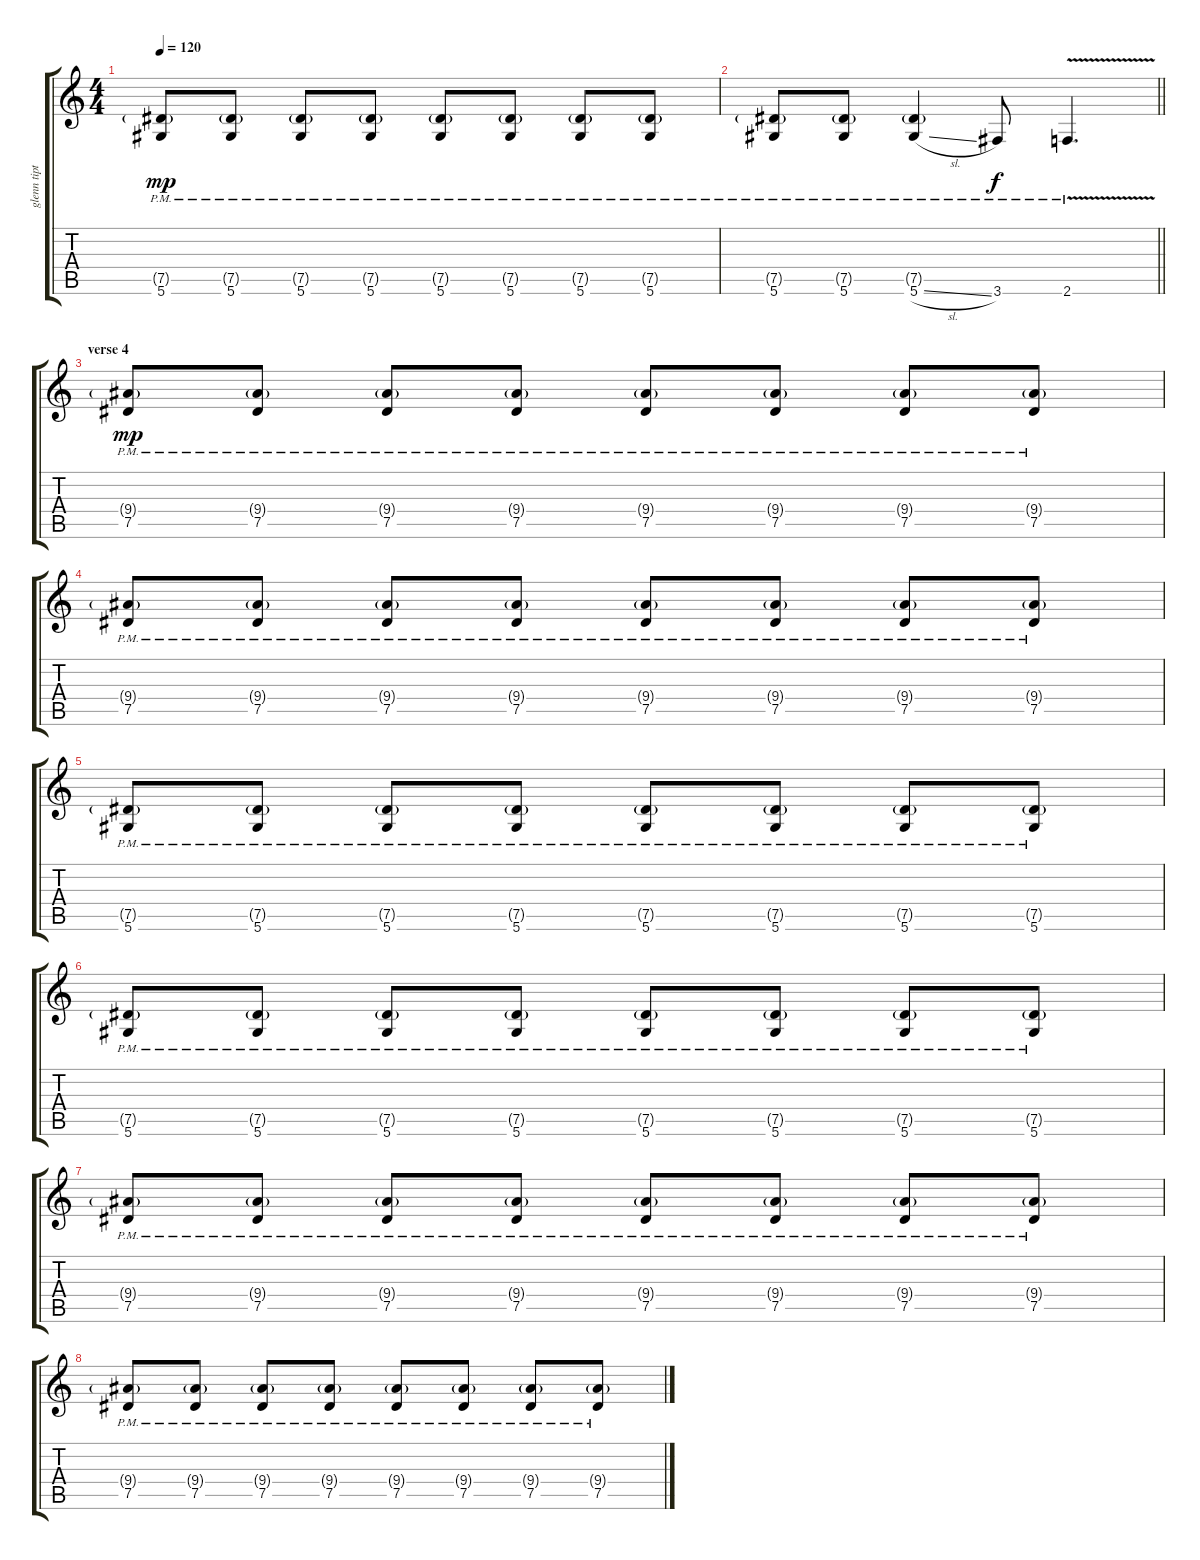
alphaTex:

\track ("glenn tipton" "glenn tipt") {instrument acousticguitarsteel}
\staff {score tabs}
\tuning (Eb4 Bb3 Gb3 Db3 Ab2 Eb2) {hide}
\ts (4 4)
\tempo 120
\clef g2
\ks c
(7.5{g pm} 5.6{pm}).8{dy mp} (7.5{g pm} 5.6{pm}).8 (7.5{g pm} 5.6{pm}).8 (7.5{g pm} 5.6{pm}).8 (7.5{g pm} 5.6{pm}).8 (7.5{g pm} 5.6{pm}).8 (7.5{g pm} 5.6{pm}).8 (7.5{g pm} 5.6{pm}).8 |
\barLineRight lightlight
(7.5{g pm} 5.6{pm}).8 (7.5{g pm} 5.6{pm}).8 (7.5{g pm} 5.6{sl pm}).4 3.6{pm}.8{dy f} 2.6{v pm}.4{d} |
\section ("" "verse 4")
(9.4{g} 7.5{pm}).8{dy mp volume 9} (9.4{g} 7.5{pm}).8 (9.4{g} 7.5{pm}).8 (9.4{g} 7.5{pm}).8 (9.4{g} 7.5{pm}).8 (9.4{g} 7.5{pm}).8 (9.4{g} 7.5{pm}).8 (9.4{g} 7.5{pm}).8 |
(9.4{g} 7.5{pm}).8 (9.4{g} 7.5{pm}).8 (9.4{g} 7.5{pm}).8 (9.4{g} 7.5{pm}).8 (9.4{g} 7.5{pm}).8 (9.4{g} 7.5{pm}).8 (9.4{g} 7.5{pm}).8 (9.4{g} 7.5{pm}).8 |
(7.5{g pm} 5.6{pm}).8 (7.5{g pm} 5.6{pm}).8 (7.5{g pm} 5.6{pm}).8 (7.5{g pm} 5.6{pm}).8 (7.5{g pm} 5.6{pm}).8 (7.5{g pm} 5.6{pm}).8 (7.5{g pm} 5.6{pm}).8 (7.5{g pm} 5.6{pm}).8 |
(7.5{g pm} 5.6{pm}).8 (7.5{g pm} 5.6{pm}).8 (7.5{g pm} 5.6{pm}).8 (7.5{g pm} 5.6{pm}).8 (7.5{g pm} 5.6{pm}).8 (7.5{g pm} 5.6{pm}).8 (7.5{g pm} 5.6{pm}).8 (7.5{g pm} 5.6{pm}).8 |
(9.4{g} 7.5{pm}).8 (9.4{g} 7.5{pm}).8 (9.4{g} 7.5{pm}).8 (9.4{g} 7.5{pm}).8 (9.4{g} 7.5{pm}).8 (9.4{g} 7.5{pm}).8 (9.4{g} 7.5{pm}).8 (9.4{g} 7.5{pm}).8 |
(9.4{g} 7.5{pm}).8 (9.4{g} 7.5{pm}).8 (9.4{g} 7.5{pm}).8 (9.4{g} 7.5{pm}).8 (9.4{g} 7.5{pm}).8 (9.4{g} 7.5{pm}).8 (9.4{g} 7.5{pm}).8 (9.4{g} 7.5{pm}).8
